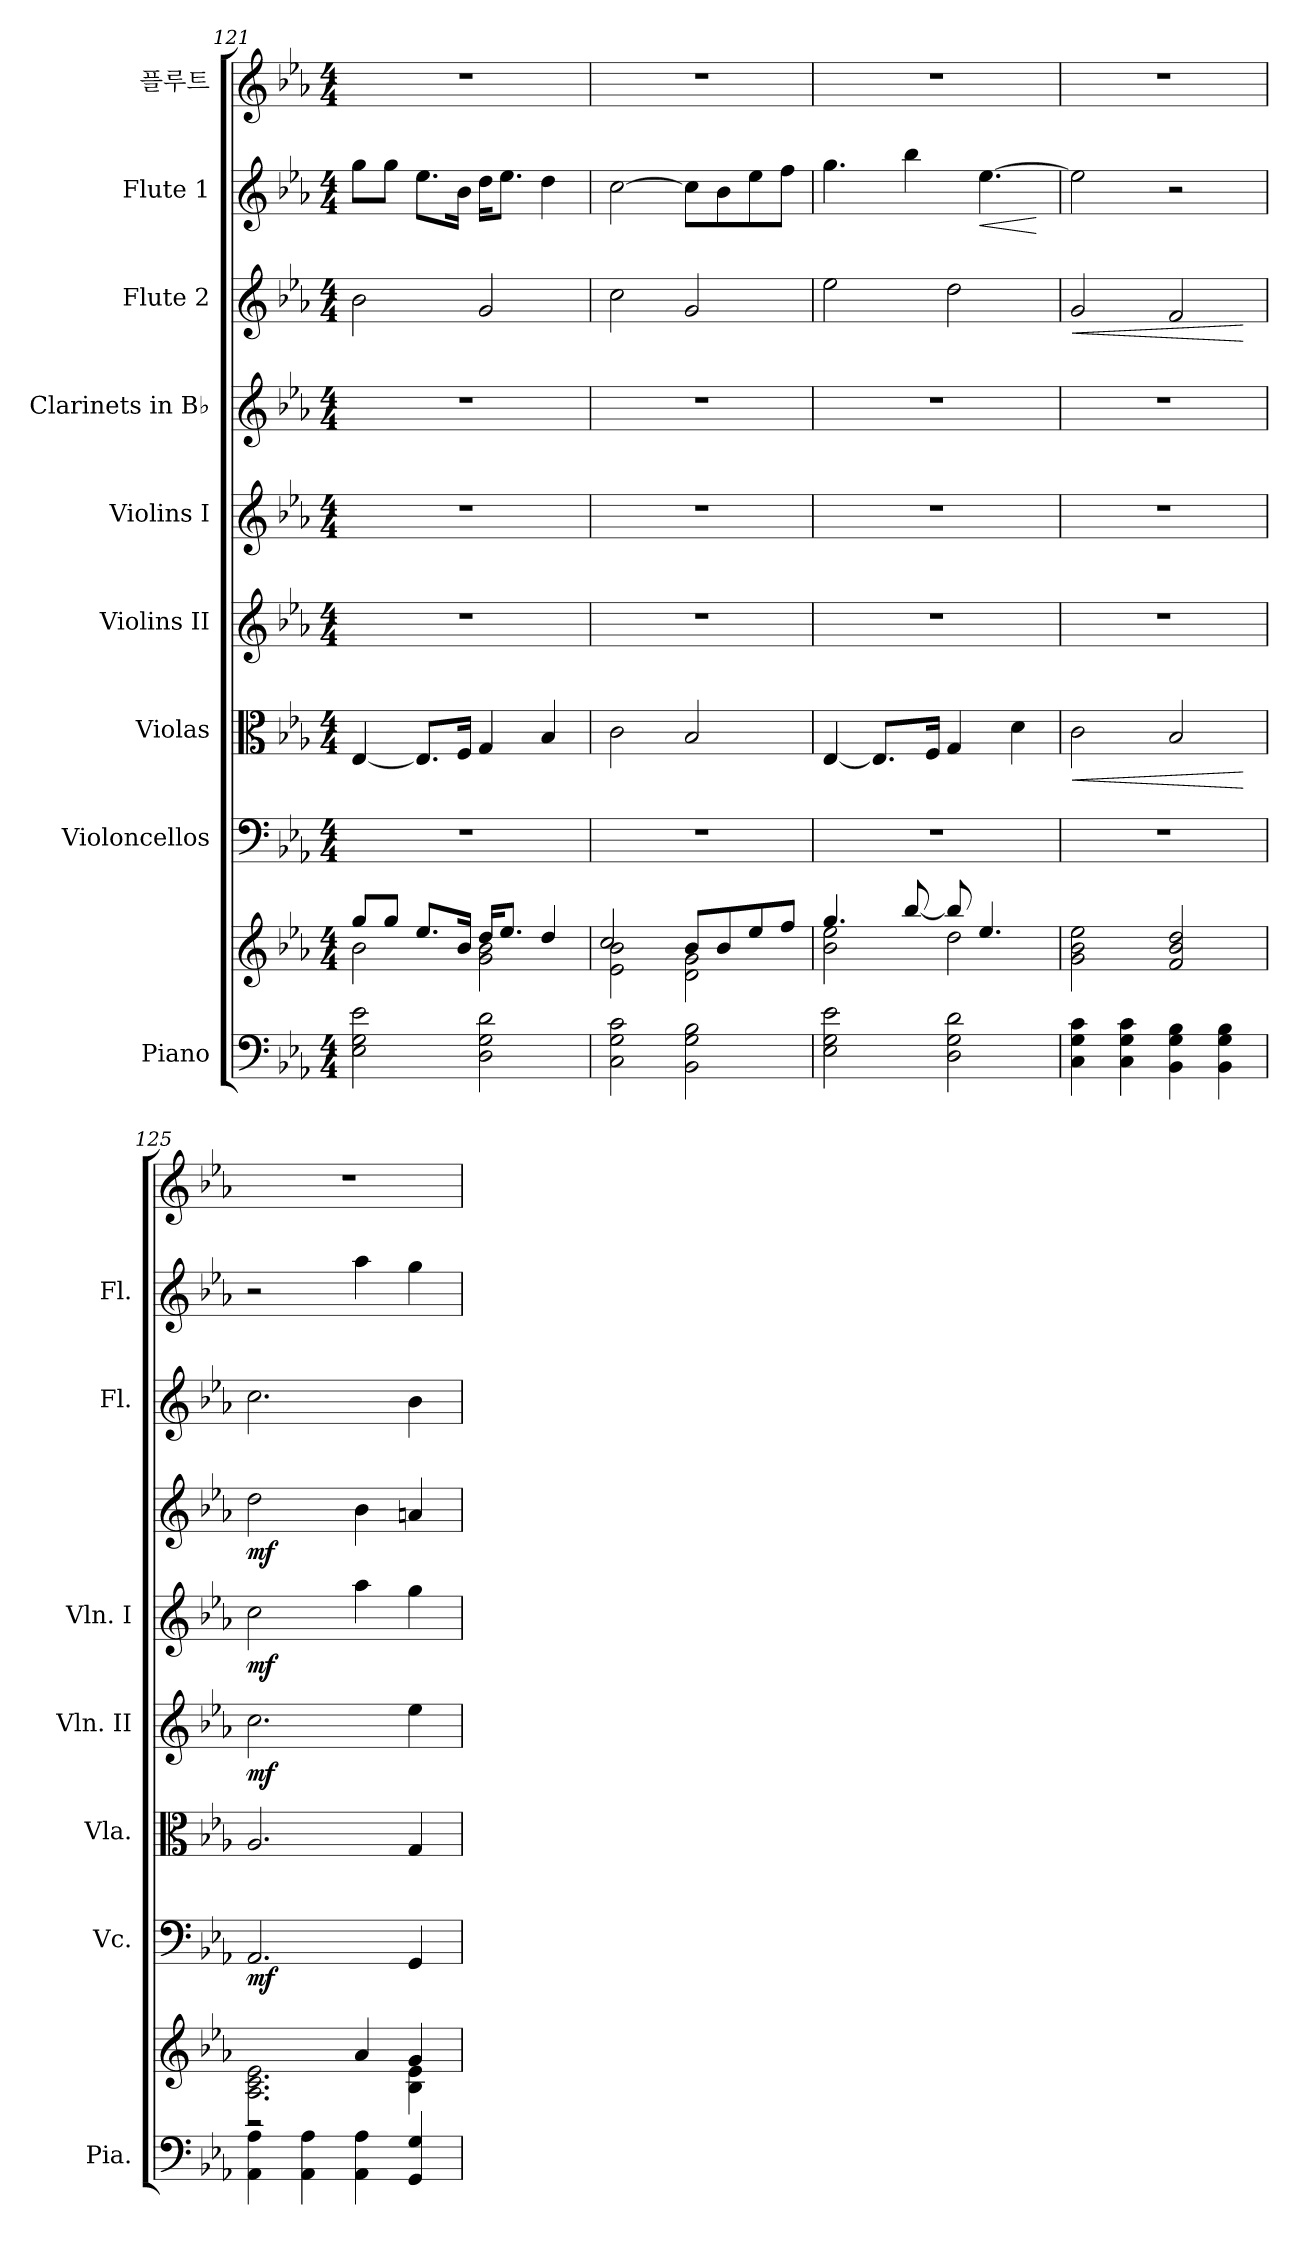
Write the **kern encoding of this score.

**kern	**kern	**kern	**dynam	**kern	**dynam	**kern	**dynam	**kern	**dynam	**kern	**dynam	**kern	**dynam	**kern	**dynam	**kern
*part9	*part9	*part8	*part8	*part7	*part7	*part6	*part6	*part5	*part5	*part4	*part4	*part3	*part3	*part2	*part2	*part1
*staff10	*staff9	*staff8	*staff8	*staff7	*staff7	*staff6	*staff6	*staff5	*staff5	*staff4	*staff4	*staff3	*staff3	*staff2	*staff2	*staff1
*I"Piano	*	*I"Violoncellos	*	*I"Violas	*	*I"Violins II	*	*I"Violins I	*	*I"Clarinets in B♭	*	*I"Flute 2	*	*I"Flute 1	*	*I"플루트
*I'Pia.	*	*I'Vc.	*	*I'Vla.	*	*I'Vln. II	*	*I'Vln. I	*	*	*	*I'Fl.	*	*I'Fl.	*	*
*clefF4	*clefG2	*clefF4	*	*clefC3	*	*clefG2	*	*clefG2	*	*clefG2	*	*clefG2	*	*clefG2	*	*clefG2
*	*	*	*	*	*	*	*	*	*	*ITrd1c2	*	*	*	*	*	*
*k[b-e-a-]	*k[b-e-a-]	*k[b-e-a-]	*	*k[b-e-a-]	*	*k[b-e-a-]	*	*k[b-e-a-]	*	*k[b-e-a-d-g-]	*	*k[b-e-a-]	*	*k[b-e-a-]	*	*k[b-e-a-]
*M4/4	*M4/4	*M4/4	*	*M4/4	*	*M4/4	*	*M4/4	*	*M4/4	*	*M4/4	*	*M4/4	*	*M4/4
=121	=121	=121	=121	=121	=121	=121	=121	=121	=121	=121	=121	=121	=121	=121	=121	=121
*	*^	*	*	*	*	*	*	*	*	*	*	*	*	*	*	*
2E-\ 2G\ 2e-\	2b-\	8gg/L	1r	.	[4E-/	.	1r	.	1r	.	1r	.	2b-\	.	8gg\L	.	1r
.	.	8gg/J	.	.	.	.	.	.	.	.	.	.	.	.	8gg\J	.	.
.	.	8.ee-/L	.	.	8.E-/L]	.	.	.	.	.	.	.	.	.	8.ee-\L	.	.
.	.	16b-/Jk	.	.	16F/Jk	.	.	.	.	.	.	.	.	.	16b-\Jk	.	.
2D\ 2G\ 2d\	2g\ 2b-\	16dd/KL	.	.	4G/	.	.	.	.	.	.	.	2g/	.	16dd\KL	.	.
.	.	8.ee-/J	.	.	.	.	.	.	.	.	.	.	.	.	8.ee-\J	.	.
.	.	4dd/	.	.	4B-/	.	.	.	.	.	.	.	.	.	4dd\	.	.
=122	=122	=122	=122	=122	=122	=122	=122	=122	=122	=122	=122	=122	=122	=122	=122	=122	=122
2C\ 2G\ 2c\	2e-\ 2b-\	2cc/	1r	.	2c\	.	1r	.	1r	.	1r	.	2cc\	.	[2cc\	.	1r
2BB-\ 2G\ 2B-\	2d\ 2g\	8b-/L	.	.	2B-/	.	.	.	.	.	.	.	2g/	.	8cc\L]	.	.
.	.	8b-/	.	.	.	.	.	.	.	.	.	.	.	.	8b-\	.	.
.	.	8ee-/	.	.	.	.	.	.	.	.	.	.	.	.	8ee-\	.	.
.	.	8ff/J	.	.	.	.	.	.	.	.	.	.	.	.	8ff\J	.	.
=123	=123	=123	=123	=123	=123	=123	=123	=123	=123	=123	=123	=123	=123	=123	=123	=123	=123
2E-\ 2G\ 2e-\	2b-\ 2ee-\	4.gg/	1r	.	[4E-/	.	1r	.	1r	.	1r	.	2ee-\	.	4.gg\	.	1r
.	.	.	.	.	8.E-/L]	.	.	.	.	.	.	.	.	.	.	.	.
.	.	[8bb-/	.	.	.	.	.	.	.	.	.	.	.	.	4bb-\	.	.
.	.	.	.	.	16F/Jk	.	.	.	.	.	.	.	.	.	.	.	.
2D\ 2G\ 2d\	2dd\	8bb-/]	.	.	4G/	.	.	.	.	.	.	.	2dd\	.	.	.	.
!	!	!	!	!	!	!	!	!	!	!	!	!	!	!	!	!LO:HP:b	!
.	.	4.ee-/	.	.	.	.	.	.	.	.	.	.	.	.	[4.ee-\	<	.
.	.	.	.	.	4d\	.	.	.	.	.	.	.	.	.	.	.	.
*	*v	*v	*	*	*	*	*	*	*	*	*	*	*	*	*	*	*
.	.	.	.	.	.	.	.	.	.	.	.	.	.	.	[	.
!!LO:PB:g=z
=124	=124	=124	=124	=124	=124	=124	=124	=124	=124	=124	=124	=124	=124	=124	=124	=124
!	!	!	!	!	!LO:HP:b	!	!	!	!	!	!	!	!LO:HP:b	!	!	!
4C\ 4G\ 4c\	2g\ 2b-\ 2ee-\	1r	.	2c\	<	1r	.	1r	.	1r	.	2g/	<	2ee-\]	.	1r
4C\ 4G\ 4c\	.	.	.	.	.	.	.	.	.	.	.	.	.	.	.	.
4BB-\ 4G\ 4B-\	2f/ 2b-/ 2dd/	.	.	2B-/	.	.	.	.	.	.	.	2f/	.	2r	.	.
4BB-\ 4G\ 4B-\	.	.	.	.	.	.	.	.	.	.	.	.	.	.	.	.
.	.	.	.	.	[	.	.	.	.	.	.	.	[	.	.	.
=125	=125	=125	=125	=125	=125	=125	=125	=125	=125	=125	=125	=125	=125	=125	=125	=125
*	*^	*	*	*	*	*	*	*	*	*	*	*	*	*	*	*
!	!	!	!	!LO:DY:b	!	!	!	!LO:DY:b	!	!LO:DY:b	!	!LO:DY:b	!	!	!	!	!
4AA-\ 4A-\	2.A-\ 2.c\ 2.e-\	2r	2.AA-/	mf	2.A-/	.	2.cc\	mf	2cc\	mf	2cc\	mf	2.cc\	.	2r	.	1r
4AA-\ 4A-\	.	.	.	.	.	.	.	.	.	.	.	.	.	.	.	.	.
4AA-\ 4A-\	.	4a-/	.	.	.	.	.	.	4aa-\	.	4a-\	.	.	.	4aa-\	.	.
4GG/ 4G/	4B-\ 4e-\	4g/	4GG/	.	4G/	.	4ee-\	.	4gg\	.	4gn/	.	4b-\	.	4gg\	.	.
*	*v	*v	*	*	*	*	*	*	*	*	*	*	*	*	*	*	*
=	=	=	=	=	=	=	=	=	=	=	=	=	=	=	=	=
*-	*-	*-	*-	*-	*-	*-	*-	*-	*-	*-	*-	*-	*-	*-	*-	*-
